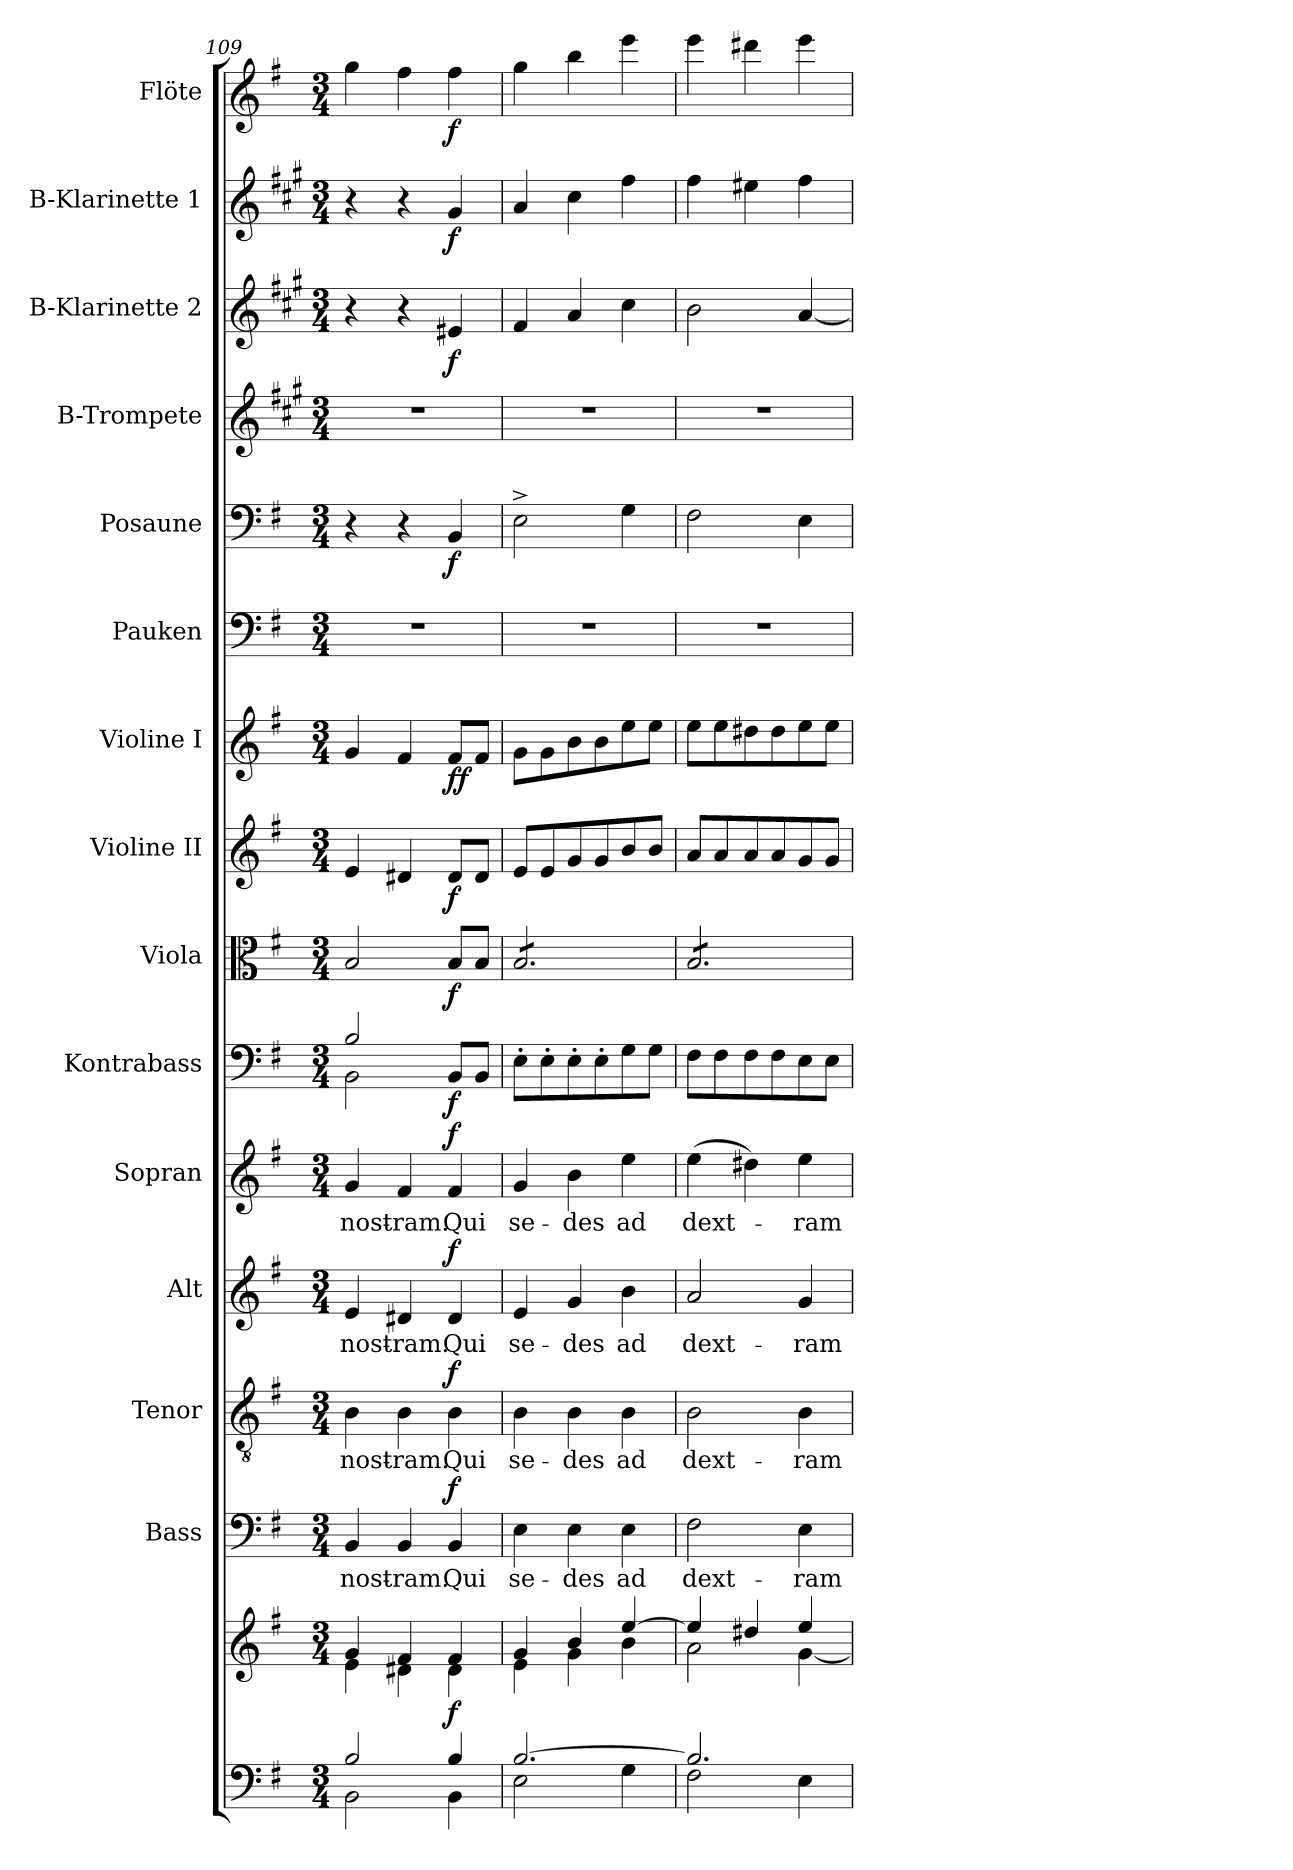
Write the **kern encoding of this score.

**kern	**kern	**dynam	**kern	**text	**dynam	**kern	**text	**dynam	**kern	**text	**dynam	**kern	**text	**dynam	**kern	**dynam	**kern	**dynam	**kern	**dynam	**kern	**dynam	**kern	**kern	**dynam	**kern	**kern	**dynam	**kern	**dynam	**kern	**dynam
*part15	*part15	*part15	*part14	*part14	*part14	*part13	*part13	*part13	*part12	*part12	*part12	*part11	*part11	*part11	*part10	*part10	*part9	*part9	*part8	*part8	*part7	*part7	*part6	*part5	*part5	*part4	*part3	*part3	*part2	*part2	*part1	*part1
*staff16	*staff15	*staff15/16	*staff14	*staff14	*staff14	*staff13	*staff13	*staff13	*staff12	*staff12	*staff12	*staff11	*staff11	*staff11	*staff10	*staff10	*staff9	*staff9	*staff8	*staff8	*staff7	*staff7	*staff6	*staff5	*staff5	*staff4	*staff3	*staff3	*staff2	*staff2	*staff1	*staff1
*	*	*	*I"Bass	*	*	*I"Tenor	*	*	*I"Alt	*	*	*I"Sopran	*	*	*I"Kontrabass	*	*I"Viola	*	*I"Violine II	*	*I"Violine I	*	*I"Pauken	*I"Posaune	*	*I"B-Trompete	*I"B-Klarinette 2	*	*I"B-Klarinette 1	*	*I"Flöte	*
*	*	*	*I'B.	*	*	*I'T.	*	*	*I'A.	*	*	*I'S.	*	*	*I'Kb.	*	*I'Vla.	*	*I'Vl. II	*	*I'Vl. I	*	*I'Pk.	*I'Pos.	*	*I'B Trp.	*I'B Kl. 2	*	*I'B Kl. 1	*	*I'Fl.	*
!!LO:PB:g=z
*clefF4	*clefG2	*	*clefF4	*	*	*clefGv2	*	*	*clefG2	*	*	*clefG2	*	*	*clefF4	*	*clefC3	*	*clefG2	*	*clefG2	*	*clefF4	*clefF4	*	*clefG2	*clefG2	*	*clefG2	*	*clefG2	*
*	*	*	*	*	*	*	*	*	*	*	*	*	*	*	*ITrd7c12	*	*	*	*	*	*	*	*	*	*	*ITrd1c2	*ITrd1c2	*	*ITrd1c2	*	*	*
*k[f#]	*k[f#]	*	*k[f#]	*	*	*k[f#]	*	*	*k[f#]	*	*	*k[f#]	*	*	*k[f#]	*	*k[f#]	*	*k[f#]	*	*k[f#]	*	*k[f#]	*k[f#]	*	*k[f#]	*k[f#]	*	*k[f#]	*	*k[f#]	*
*G:	*G:	*	*G:	*	*	*G:	*	*	*G:	*	*	*G:	*	*	*G:	*	*G:	*	*G:	*	*G:	*	*G:	*G:	*	*G:	*G:	*	*G:	*	*G:	*
*M3/4	*M3/4	*	*M3/4	*	*	*M3/4	*	*	*M3/4	*	*	*M3/4	*	*	*M3/4	*	*M3/4	*	*M3/4	*	*M3/4	*	*M3/4	*M3/4	*	*M3/4	*M3/4	*	*M3/4	*	*M3/4	*
=109	=109	=109	=109	=109	=109	=109	=109	=109	=109	=109	=109	=109	=109	=109	=109	=109	=109	=109	=109	=109	=109	=109	=109	=109	=109	=109	=109	=109	=109	=109	=109	=109
*^	*^	*	*	*	*	*	*	*	*	*	*	*	*	*	*	*	*	*	*	*	*	*	*	*	*	*	*	*	*	*	*	*
!	!	!	!	!	!	!LO:LY:b	!	!	!LO:LY:b	!	!	!LO:LY:b	!	!	!LO:LY:b	!	!	!	!	!	!	!	!	!	!	!	!	!	!	!	!	!	!	!
*	*	*	*	*	*	*	*	*	*	*	*	*	*	*	*	*	*^	*	*	*	*	*	*	*	*	*	*	*	*	*	*	*	*	*
2B/	2BB\	4g/	4e\	.	4BB/	nost-	.	4B\	nost-	.	4e/	nost-	.	4g/	nost-	.	2BB/	2BBB\	.	2B/	.	4e/	.	4g/	.	2.r	4r	.	2.r	4r	.	4r	.	4gg\	.
!	!	!	!	!	!	!LO:LY:b	!	!	!LO:LY:b	!	!	!LO:LY:b	!	!	!LO:LY:b	!	!	!	!	!	!	!	!	!	!	!	!	!	!	!	!	!	!	!	!
.	.	4f#/	4d#X\	.	4BB/	-ram.	.	4B\	-ram.	.	4d#X/	-ram.	.	4f#/	-ram.	.	.	.	.	.	.	4d#X/	.	4f#/	.	.	4r	.	.	4r	.	4r	.	4ff#\	.
!	!	!	!	!LO:DY:b	!	!LO:LY:b	!LO:DY:a	!	!LO:LY:b	!LO:DY:a	!	!LO:LY:b	!LO:DY:a	!	!LO:LY:b	!LO:DY:a	!	!	!LO:DY:b	!	!LO:DY:b	!	!LO:DY:b	!	!LO:DY:b	!	!	!LO:DY:b	!	!	!LO:DY:b	!	!LO:DY:b	!	!LO:DY:b
4B/	4BB\	4f#/	4d#\	f	4BB/	Qui	f	4B\	Qui	f	4d#/	Qui	f	4f#/	Qui	f	8BBB/L	4ryy	f	8B/L	f	8d#/L	f	8f#/L	ff	.	4BB/	f	.	4d#X/	f	4f#/	f	4ff#\	f
.	.	.	.	.	.	.	.	.	.	.	.	.	.	.	.	.	8BBB/J	.	.	8B/J	.	8d#/J	.	8f#/J	.	.	.	.	.	.	.	.	.	.	.
*	*	*	*	*	*	*	*	*	*	*	*	*	*	*	*	*	*v	*v	*	*	*	*	*	*	*	*	*	*	*	*	*	*	*	*	*
=110	=110	=110	=110	=110	=110	=110	=110	=110	=110	=110	=110	=110	=110	=110	=110	=110	=110	=110	=110	=110	=110	=110	=110	=110	=110	=110	=110	=110	=110	=110	=110	=110	=110	=110
!	!	!	!	!	!	!LO:LY:b	!	!	!LO:LY:b	!	!	!LO:LY:b	!	!	!LO:LY:b	!	!	!	!	!	!	!	!	!	!	!	!	!	!	!	!	!	!	!
*	*	*	*	*	*	*	*	*	*	*	*	*	*	*	*	*	*	*	*tremolo	*	*	*	*	*	*	*	*	*	*	*	*	*	*	*
[>2.B/	2E\	4g/	4e\	.	4E\	se-	.	4B\	se-	.	4e/	se-	.	4g/	se-	.	8EE'>\L	.	8B/L	.	8e/L	.	8g\L	.	2.r	2E^>\	.	2.r	4e/	.	4g/	.	4gg\	.
.	.	.	.	.	.	.	.	.	.	.	.	.	.	.	.	.	8EE'>\	.	8B/	.	8e/	.	8g\	.	.	.	.	.	.	.	.	.	.	.
!	!	!	!	!	!	!LO:LY:b	!	!	!LO:LY:b	!	!	!LO:LY:b	!	!	!LO:LY:b	!	!	!	!	!	!	!	!	!	!	!	!	!	!	!	!	!	!	!
.	.	4b/	4g\	.	4E\	-des	.	4B\	-des	.	4g/	-des	.	4b\	-des	.	8EE'>\	.	8B/	.	8g/	.	8b\	.	.	.	.	.	4g/	.	4b\	.	4bb\	.
.	.	.	.	.	.	.	.	.	.	.	.	.	.	.	.	.	8EE'>\	.	8B/	.	8g/	.	8b\	.	.	.	.	.	.	.	.	.	.	.
!	!	!	!	!	!	!LO:LY:b	!	!	!LO:LY:b	!	!	!LO:LY:b	!	!	!LO:LY:b	!	!	!	!	!	!	!	!	!	!	!	!	!	!	!	!	!	!	!
.	4G\	[>4ee/	4b\	.	4E\	ad	.	4B\	ad	.	4b\	ad	.	4ee\	ad	.	8GG\	.	8B/	.	8b/	.	8ee\	.	.	4G\	.	.	4b\	.	4ee\	.	4eee\	.
.	.	.	.	.	.	.	.	.	.	.	.	.	.	.	.	.	8GG\J	.	8B/J	.	8b/J	.	8ee\J	.	.	.	.	.	.	.	.	.	.	.
=111	=111	=111	=111	=111	=111	=111	=111	=111	=111	=111	=111	=111	=111	=111	=111	=111	=111	=111	=111	=111	=111	=111	=111	=111	=111	=111	=111	=111	=111	=111	=111	=111	=111	=111
!	!	!	!	!	!	!LO:LY:b	!	!	!LO:LY:b	!	!	!LO:LY:b	!	!	!LO:LY:b	!	!	!	!	!	!	!	!	!	!	!	!	!	!	!	!	!	!	!
2.B/]	2F#\	4ee/]	2a\	.	2F#\	dext-	.	2B\	dext-	.	2a/	dext-	.	(>4ee\	dext-	.	8FF#\L	.	8B/L	.	8a/L	.	8ee\L	.	2.r	2F#\	.	2.r	2a\	.	4ee\	.	4eee\	.
.	.	.	.	.	.	.	.	.	.	.	.	.	.	.	.	.	8FF#\	.	8B/	.	8a/	.	8ee\	.	.	.	.	.	.	.	.	.	.	.
.	.	4dd#X/	.	.	.	.	.	.	.	.	.	.	.	4dd#X\)	.	.	8FF#\	.	8B/	.	8a/	.	8dd#X\	.	.	.	.	.	.	.	4dd#X\	.	4ddd#X\	.
.	.	.	.	.	.	.	.	.	.	.	.	.	.	.	.	.	8FF#\	.	8B/	.	8a/	.	8dd#\	.	.	.	.	.	.	.	.	.	.	.
!	!	!	!	!	!	!LO:LY:b	!	!	!LO:LY:b	!	!	!LO:LY:b	!	!	!LO:LY:b	!	!	!	!	!	!	!	!	!	!	!	!	!	!	!	!	!	!	!
.	4E\	4ee/	[<4g\	.	4E\	-ram	.	4B\	-ram	.	4g/	-ram	.	4ee\	-ram	.	8EE\	.	8B/	.	8g/	.	8ee\	.	.	4E\	.	.	[4g/	.	4ee\	.	4eee\	.
.	.	.	.	.	.	.	.	.	.	.	.	.	.	.	.	.	8EE\J	.	8B/J	.	8g/J	.	8ee\J	.	.	.	.	.	.	.	.	.	.	.
*	*	*	*	*	*	*	*	*	*	*	*	*	*	*	*	*	*	*	*Xtremolo	*	*	*	*	*	*	*	*	*	*	*	*	*	*	*
*v	*v	*	*	*	*	*	*	*	*	*	*	*	*	*	*	*	*	*	*	*	*	*	*	*	*	*	*	*	*	*	*	*	*	*
*	*v	*v	*	*	*	*	*	*	*	*	*	*	*	*	*	*	*	*	*	*	*	*	*	*	*	*	*	*	*	*	*	*	*
=	=	=	=	=	=	=	=	=	=	=	=	=	=	=	=	=	=	=	=	=	=	=	=	=	=	=	=	=	=	=	=	=
*-	*-	*-	*-	*-	*-	*-	*-	*-	*-	*-	*-	*-	*-	*-	*-	*-	*-	*-	*-	*-	*-	*-	*-	*-	*-	*-	*-	*-	*-	*-	*-	*-
